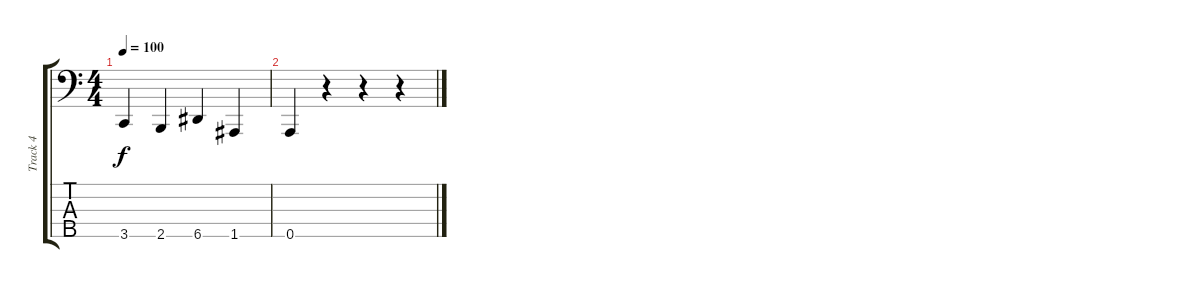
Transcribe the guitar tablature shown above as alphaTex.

\track ("Track 4" "Track 4") {instrument distortionguitar}
\staff {score tabs}
\tuning (F2 C2 G1 D1 A0) {hide}
\ts (4 4)
\tempo 100
\clef f4
\ks c
3.5.4{dy f} 2.5.4 6.5.4 1.5.4 |
0.5.4 r.4 r.4 r.4
